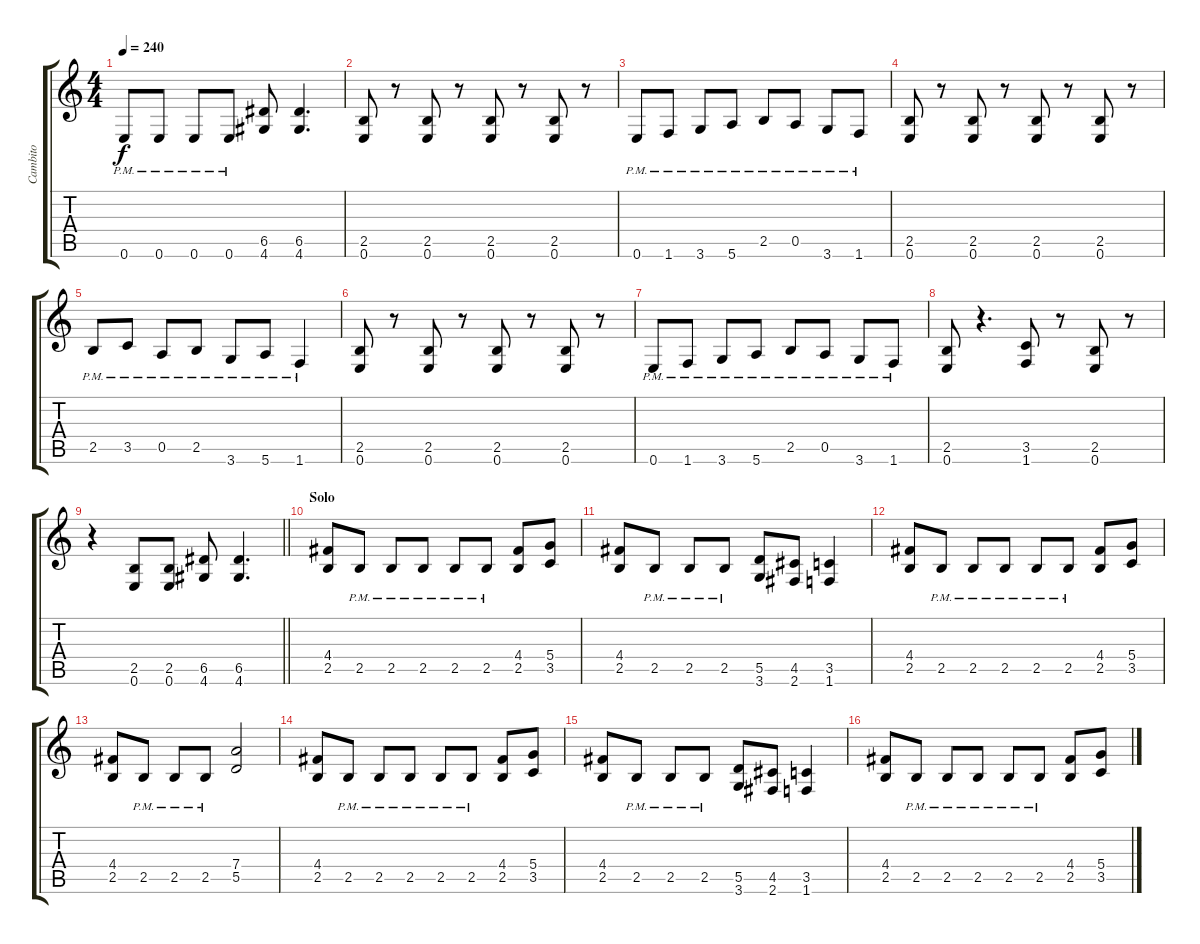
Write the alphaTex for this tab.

\track ("Cambito" "Cambito") {instrument distortionguitar}
\staff {score tabs}
\tuning (E4 B3 G3 D3 A2 E2) {hide}
\ts (4 4)
\tempo 240
\clef g2
\ks c
0.6{pm}.8{dy f} 0.6{pm}.8 0.6{pm}.8 0.6{pm}.8 (6.5 4.6).8 (6.5 4.6).4{d} |
(2.5 0.6).8 r.8 (2.5 0.6).8 r.8 (2.5 0.6).8 r.8 (2.5 0.6).8 r.8 |
0.6{pm}.8 1.6{pm}.8 3.6{pm}.8 5.6{pm}.8 2.5{pm}.8 0.5{pm}.8 3.6{pm}.8 1.6{pm}.8 |
(2.5 0.6).8 r.8 (2.5 0.6).8 r.8 (2.5 0.6).8 r.8 (2.5 0.6).8 r.8 |
2.5{pm}.8 3.5{pm}.8 0.5{pm}.8 2.5{pm}.8 3.6{pm}.8 5.6{pm}.8 1.6{pm}.4 |
(2.5 0.6).8 r.8 (2.5 0.6).8 r.8 (2.5 0.6).8 r.8 (2.5 0.6).8 r.8 |
0.6{pm}.8 1.6{pm}.8 3.6{pm}.8 5.6{pm}.8 2.5{pm}.8 0.5{pm}.8 3.6{pm}.8 1.6{pm}.8 |
(2.5 0.6).8 r.4{d} (3.5 1.6).8 r.8 (2.5 0.6).8 r.8 |
\barLineRight lightlight
r.4 (2.5 0.6).8 (2.5 0.6).8 (6.5 4.6).8 (6.5 4.6).4{d} |
\section ("" "Solo")
(4.4 2.5).8{balance 8} 2.5{pm}.8 2.5{pm}.8 2.5{pm}.8 2.5{pm}.8 2.5{pm}.8 (4.4 2.5).8 (5.4 3.5).8 |
(4.4 2.5).8 2.5{pm}.8 2.5{pm}.8 2.5{pm}.8 (5.5 3.6).8 (4.5 2.6).8 (3.5 1.6).4 |
(4.4 2.5).8 2.5{pm}.8 2.5{pm}.8 2.5{pm}.8 2.5{pm}.8 2.5{pm}.8 (4.4 2.5).8 (5.4 3.5).8 |
(4.4 2.5).8 2.5{pm}.8 2.5{pm}.8 2.5{pm}.8 (7.4 5.5).2 |
(4.4 2.5).8 2.5{pm}.8 2.5{pm}.8 2.5{pm}.8 2.5{pm}.8 2.5{pm}.8 (4.4 2.5).8 (5.4 3.5).8 |
(4.4 2.5).8 2.5{pm}.8 2.5{pm}.8 2.5{pm}.8 (5.5 3.6).8 (4.5 2.6).8 (3.5 1.6).4 |
(4.4 2.5).8 2.5{pm}.8 2.5{pm}.8 2.5{pm}.8 2.5{pm}.8 2.5{pm}.8 (4.4 2.5).8 (5.4 3.5).8
